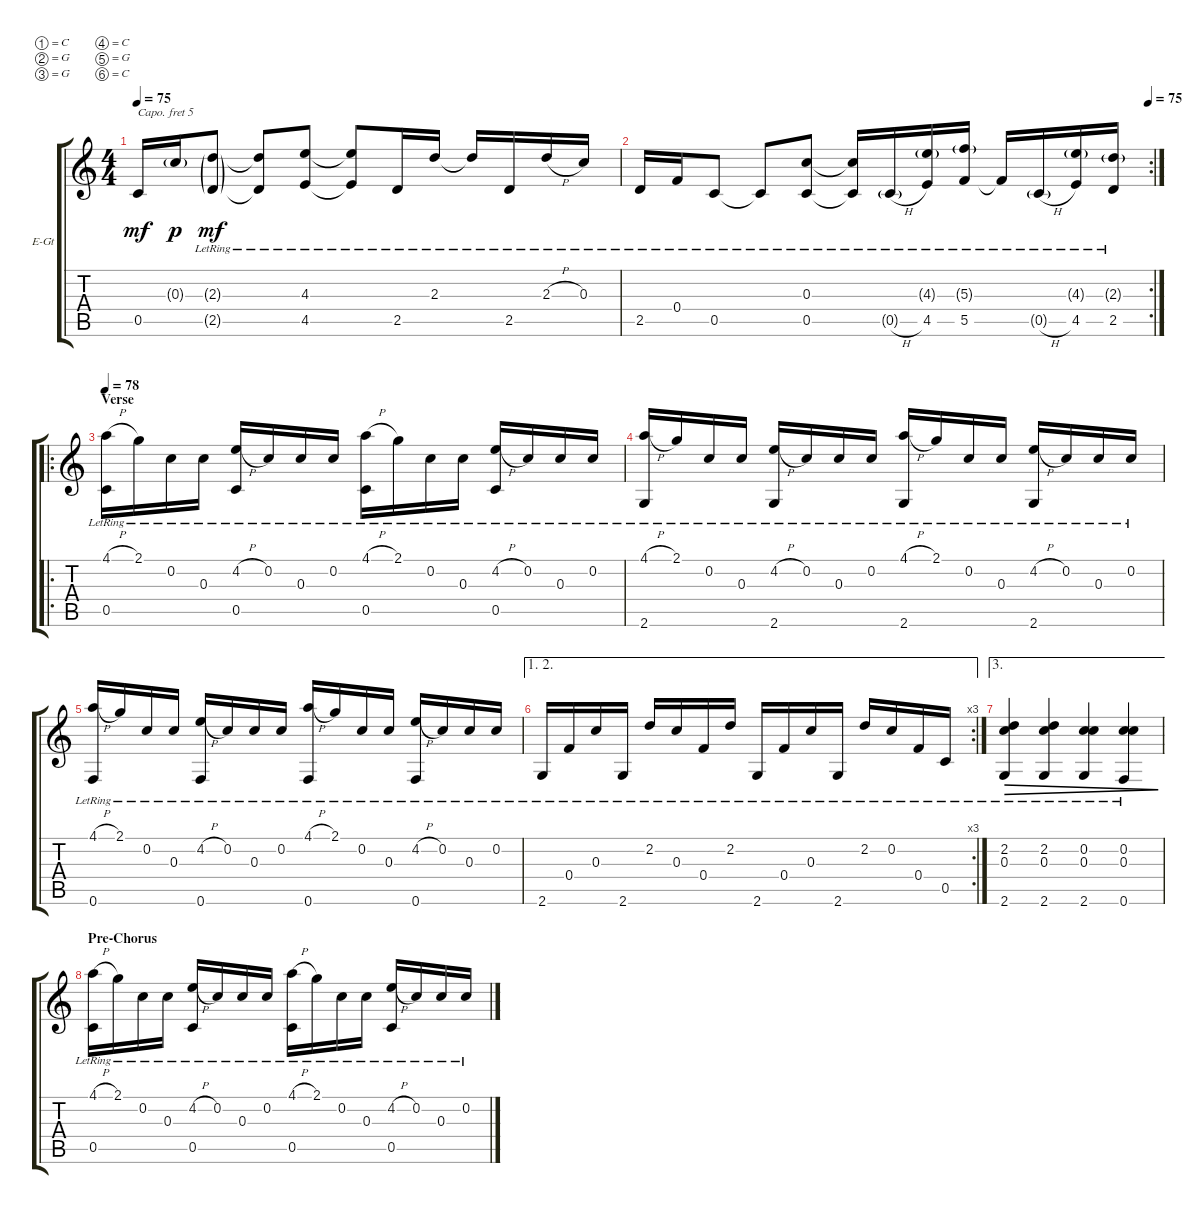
\defaultSystemsLayout 4
\bracketExtendMode groupsimilarinstruments
\firstSystemTrackNameOrientation horizontal
\otherSystemsTrackNameOrientation horizontal
\track ("Ben Howard" "E-Gt") {instrument electricguitarclean}
\staff {score tabs}
\capo 5
\tuning (C4 G3 G3 C3 G2 C2)
\ts (4 4)
\tempo 75
\clef g2
\ks c
0.5.16{dy mf} 0.3{g}.16{dy p} (2.3{g lr} 2.5{g lr}).8{dy mf} (2.3{lr t} 2.5{lr t}).8 (4.3{lr} 4.5{lr}).8 (4.3{lr t} 4.5{lr t}).8 2.5{lr}.16 2.3{lr}.16 2.3{lr t}.16 2.5{lr}.16 2.3{h lr}.16 0.3{lr}.16 |
\rc 2
\tempo (75 1)
2.5{lr}.16 0.4{lr}.16 0.5{lr}.8 0.5{lr t}.8 (0.5{lr} 0.3{lr}).8 (0.5{lr t} 0.3{lr t}).16 0.5{h g lr}.16 (4.5{lr} 4.3{g}).16 (5.5{lr} 5.3{g}).16 5.5{lr t}.16 0.5{h g lr}.16 (4.5{lr} 4.3{g}).16 (2.5{lr} 2.3{g}).16 |
\ro
\section ("" "Verse")
\tempo 78
(4.1{h lr} 0.5{lr}).16 2.1{lr}.16 0.2{lr}.16 0.3{lr}.16 (4.2{h lr} 0.5{lr}).16 0.2{lr}.16 0.3{lr}.16 0.2{lr}.16 (4.1{h lr} 0.5{lr}).16 2.1{lr}.16 0.2{lr}.16 0.3{lr}.16 (4.2{h lr} 0.5{lr}).16 0.2{lr}.16 0.3{lr}.16 0.2{lr}.16 |
(4.1{h lr} 2.6{lr}).16 2.1{lr}.16 0.2{lr}.16 0.3{lr}.16 (4.2{h lr} 2.6{lr}).16 0.2{lr}.16 0.3{lr}.16 0.2{lr}.16 (4.1{h lr} 2.6{lr}).16 2.1{lr}.16 0.2{lr}.16 0.3{lr}.16 (4.2{h lr} 2.6{lr}).16 0.2{lr}.16 0.3{lr}.16 0.2{lr}.16 |
(4.1{h lr} 0.6{lr}).16 2.1{lr}.16 0.2{lr}.16 0.3{lr}.16 (4.2{h lr} 0.6{lr}).16 0.2{lr}.16 0.3{lr}.16 0.2{lr}.16 (4.1{h lr} 0.6{lr}).16 2.1{lr}.16 0.2{lr}.16 0.3{lr}.16 (4.2{h lr} 0.6{lr}).16 0.2{lr}.16 0.3{lr}.16 0.2{lr}.16 |
\ae (1 2)
\rc 3
2.6{lr}.16 0.4{lr}.16 0.3{lr}.16 2.6{lr}.16 2.2{lr}.16 0.3{lr}.16 0.4{lr}.16 2.2{lr}.16 2.6{lr}.16 0.4{lr}.16 0.3{lr}.16 2.6{lr}.16 2.2{lr}.16 0.2{lr}.16 0.4{lr}.16 0.5{lr}.16 |
\ae 3
(2.6{lr} 2.2{lr} 0.3{lr}).4{dec} (2.2{lr} 0.3{lr} 2.6{lr}).4{dec} (2.6{lr} 0.3{lr} 0.2{lr}).4{dec} (0.3{lr} 0.2{lr} 0.6{lr}).4{dec} |
\section ("" "Pre-Chorus")
(4.1{h lr} 0.5{lr}).16 2.1{lr}.16 0.2{lr}.16 0.3{lr}.16 (4.2{h lr} 0.5{lr}).16 0.2{lr}.16 0.3{lr}.16 0.2{lr}.16 (4.1{h lr} 0.5{lr}).16 2.1{lr}.16 0.2{lr}.16 0.3{lr}.16 (4.2{h lr} 0.5{lr}).16 0.2{lr}.16 0.3{lr}.16 0.2{lr}.16
